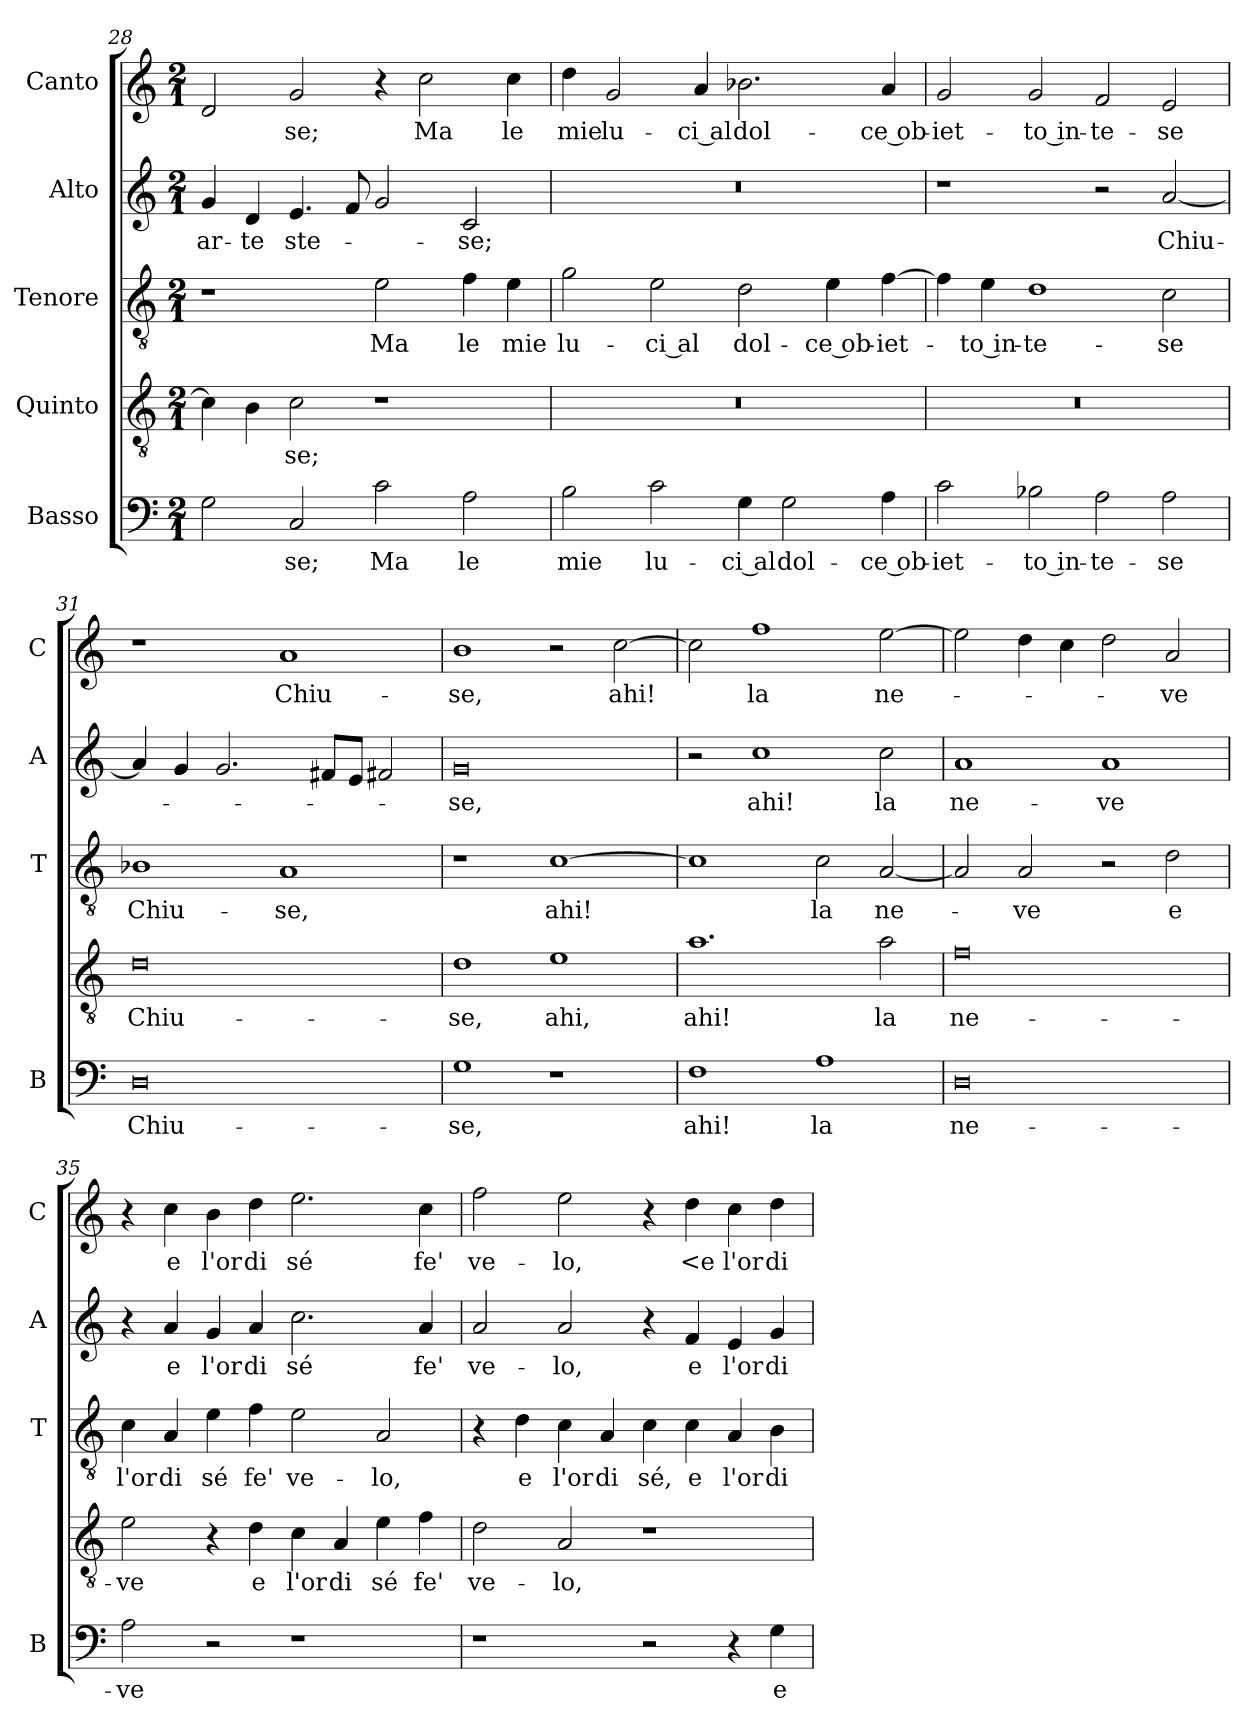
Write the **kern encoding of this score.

**kern	**text	**kern	**text	**kern	**text	**kern	**text	**kern	**text
*part5	*part5	*part4	*part4	*part3	*part3	*part2	*part2	*part1	*part1
*staff5	*staff5	*staff4	*staff4	*staff3	*staff3	*staff2	*staff2	*staff1	*staff1
*I"Basso	*	*I"Quinto	*	*I"Tenore	*	*I"Alto	*	*I"Canto	*
*I'B	*	*	*	*I'T	*	*I'A	*	*I'C	*
*clefF4	*	*clefGv2	*	*clefGv2	*	*clefG2	*	*clefG2	*
*k[]	*	*k[]	*	*k[]	*	*k[]	*	*k[]	*
*M2/1	*	*M2/1	*	*M2/1	*	*M2/1	*	*M2/1	*
=28	=28	=28	=28	=28	=28	=28	=28	=28	=28
2G	.	4c]	.	1r	.	4g	ar-	2d	.
.	.	4B	.	.	.	4d	-te	.	.
2C	-se;	2c	-se;	.	.	4.e	ste-	2g	-se;
.	.	.	.	.	.	8f	.	.	.
2c	Ma	1r	.	2e	Ma	2g	.	4r	.
.	.	.	.	.	.	.	.	2cc	Ma
2A	le	.	.	4f	le	2c	-se;	.	.
.	.	.	.	4e	mie	.	.	4cc	le
=29	=29	=29	=29	=29	=29	=29	=29	=29	=29
2B	mie	0r	.	2g	lu-	0r	.	4dd	mie
.	.	.	.	.	.	.	.	2g	lu-
2c	lu-	.	.	2e	-ci al	.	.	.	.
.	.	.	.	.	.	.	.	4a	-ci al
4G	-ci al	.	.	2d	dol-	.	.	2.b-X	dol-
2G	dol-	.	.	.	.	.	.	.	.
.	.	.	.	4e	-ce ob-	.	.	.	.
4A	-ce ob-	.	.	[4f	-iet-	.	.	4a	-ce ob-
=30	=30	=30	=30	=30	=30	=30	=30	=30	=30
2c	-iet-	0r	.	4f]	.	1r	.	2g	-iet-
.	.	.	.	4e	-to in-	.	.	.	.
2B-X	-to in-	.	.	1d	-te-	.	.	2g	-to in-
2A	-te-	.	.	.	.	2r	.	2f	-te-
2A	-se	.	.	2c	-se	[2a	Chiu-	2e	-se
=31	=31	=31	=31	=31	=31	=31	=31	=31	=31
0D	Chiu-	0d	Chiu-	1B-X	Chiu-	4a]	.	1r	.
.	.	.	.	.	.	4g	.	.	.
.	.	.	.	.	.	2.g	.	.	.
.	.	.	.	1A	-se,	.	.	1a	Chiu-
.	.	.	.	.	.	8f#XL	.	.	.
.	.	.	.	.	.	8eJ	.	.	.
.	.	.	.	.	.	2f#X	.	.	.
=32	=32	=32	=32	=32	=32	=32	=32	=32	=32
1G	-se,	1d	-se,	1r	.	0g	-se,	1b	-se,
1r	.	1e	ahi,	[1c	ahi!	.	.	2r	.
.	.	.	.	.	.	.	.	[2cc	ahi!
=33	=33	=33	=33	=33	=33	=33	=33	=33	=33
1F	ahi!	1.a	ahi!	1c]	.	2r	.	2cc]	.
.	.	.	.	.	.	1cc	ahi!	1ff	la
1A	la	.	.	2c	la	.	.	.	.
.	.	2a	la	[2A	ne-	2cc	la	[2ee	ne-
=34	=34	=34	=34	=34	=34	=34	=34	=34	=34
0D	ne-	0f	ne-	2A]	.	1a	ne-	2ee]	.
.	.	.	.	2A	-ve	.	.	4dd	.
.	.	.	.	.	.	.	.	4cc	.
.	.	.	.	2r	.	1a	-ve	2dd	.
.	.	.	.	2d	e	.	.	2a	-ve
=35	=35	=35	=35	=35	=35	=35	=35	=35	=35
2A	-ve	2e	-ve	4c	l'or	4r	.	4r	.
.	.	.	.	4A	di	4a	e	4cc	e
2r	.	4r	.	4e	sé	4g	l'or	4b	l'or
.	.	4d	e	4f	fe'	4a	di	4dd	di
1r	.	4c	l'or	2e	ve-	2.cc	sé	2.ee	sé
.	.	4A	di	.	.	.	.	.	.
.	.	4e	sé	2A	-lo,	.	.	.	.
.	.	4f	fe'	.	.	4a	fe'	4cc	fe'
=36	=36	=36	=36	=36	=36	=36	=36	=36	=36
1r	.	2d	ve-	4r	.	2a	ve-	2ff	ve-
.	.	.	.	4d	e	.	.	.	.
.	.	2A	-lo,	4c	l'or	2a	-lo,	2ee	-lo,
.	.	.	.	4A	di	.	.	.	.
2r	.	1r	.	4c	sé,	4r	.	4r	.
.	.	.	.	4c	e	4f	e	4dd	<e
4r	.	.	.	4A	l'or	4e	l'or	4cc	l'or
4G	e	.	.	4B	di	4g	di	4dd	di
=	=	=	=	=	=	=	=	=	=
*-	*-	*-	*-	*-	*-	*-	*-	*-	*-
